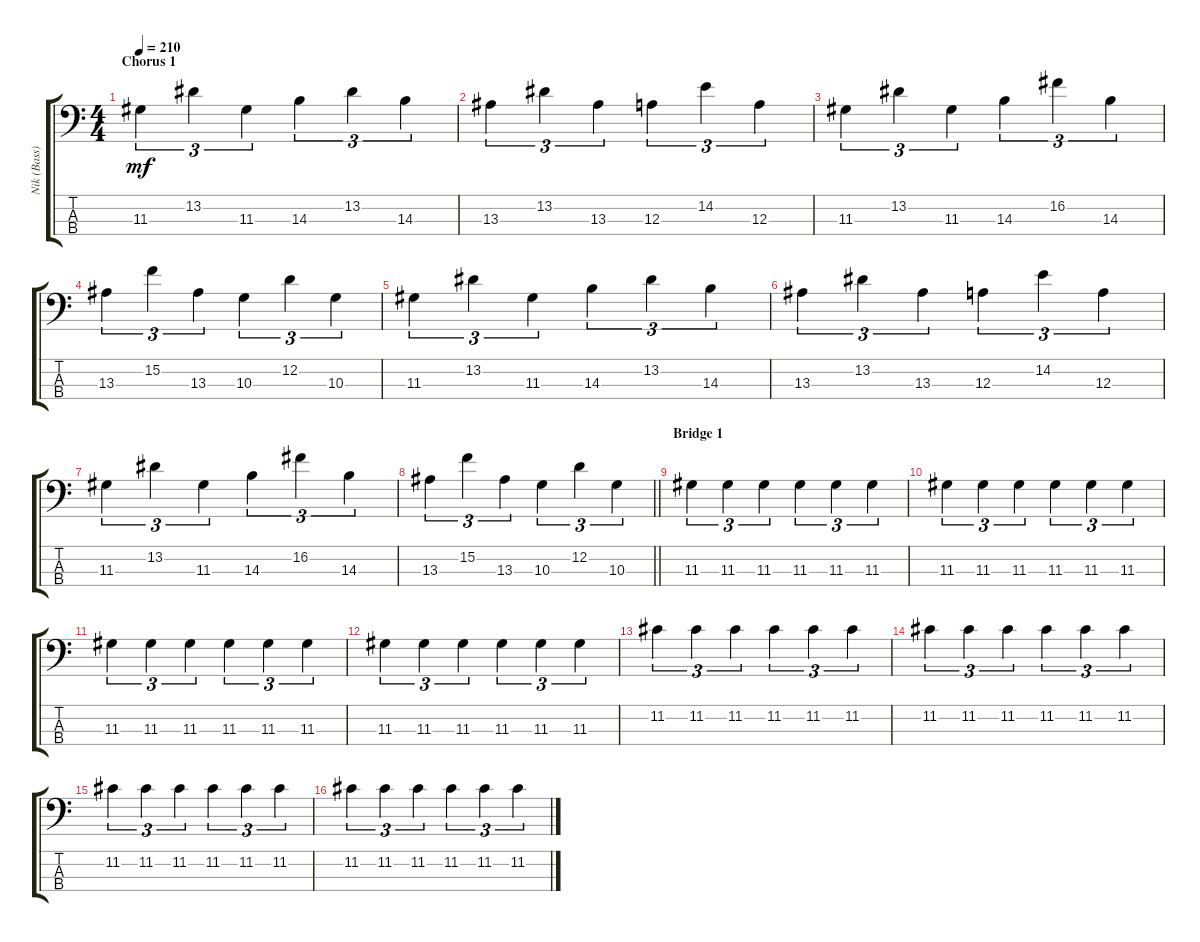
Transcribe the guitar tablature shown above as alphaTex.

\track ("Nik (Bass)" "Nik (Bass)") {instrument electricbassfinger}
\staff {score tabs}
\tuning (G2 D2 A1 E1) {hide}
\ts (4 4)
\section ("" "Chorus 1")
\tempo 210
\clef f4
\ks c
11.3.4{tu (3 2) dy mf} 13.2.4{tu (3 2)} 11.3.4{tu (3 2)} 14.3.4{tu (3 2)} 13.2.4{tu (3 2)} 14.3.4{tu (3 2)} |
13.3.4{tu (3 2)} 13.2.4{tu (3 2)} 13.3.4{tu (3 2)} 12.3.4{tu (3 2)} 14.2.4{tu (3 2)} 12.3.4{tu (3 2)} |
11.3.4{tu (3 2)} 13.2.4{tu (3 2)} 11.3.4{tu (3 2)} 14.3.4{tu (3 2)} 16.2.4{tu (3 2)} 14.3.4{tu (3 2)} |
13.3.4{tu (3 2)} 15.2.4{tu (3 2)} 13.3.4{tu (3 2)} 10.3.4{tu (3 2)} 12.2.4{tu (3 2)} 10.3.4{tu (3 2)} |
11.3.4{tu (3 2)} 13.2.4{tu (3 2)} 11.3.4{tu (3 2)} 14.3.4{tu (3 2)} 13.2.4{tu (3 2)} 14.3.4{tu (3 2)} |
13.3.4{tu (3 2)} 13.2.4{tu (3 2)} 13.3.4{tu (3 2)} 12.3.4{tu (3 2)} 14.2.4{tu (3 2)} 12.3.4{tu (3 2)} |
11.3.4{tu (3 2)} 13.2.4{tu (3 2)} 11.3.4{tu (3 2)} 14.3.4{tu (3 2)} 16.2.4{tu (3 2)} 14.3.4{tu (3 2)} |
\barLineRight lightlight
13.3.4{tu (3 2)} 15.2.4{tu (3 2)} 13.3.4{tu (3 2)} 10.3.4{tu (3 2)} 12.2.4{tu (3 2)} 10.3.4{tu (3 2)} |
\section ("" "Bridge 1")
11.3.4{tu (3 2)} 11.3.4{tu (3 2)} 11.3.4{tu (3 2)} 11.3.4{tu (3 2)} 11.3.4{tu (3 2)} 11.3.4{tu (3 2)} |
11.3.4{tu (3 2)} 11.3.4{tu (3 2)} 11.3.4{tu (3 2)} 11.3.4{tu (3 2)} 11.3.4{tu (3 2)} 11.3.4{tu (3 2)} |
11.3.4{tu (3 2)} 11.3.4{tu (3 2)} 11.3.4{tu (3 2)} 11.3.4{tu (3 2)} 11.3.4{tu (3 2)} 11.3.4{tu (3 2)} |
11.3.4{tu (3 2)} 11.3.4{tu (3 2)} 11.3.4{tu (3 2)} 11.3.4{tu (3 2)} 11.3.4{tu (3 2)} 11.3.4{tu (3 2)} |
11.2.4{tu (3 2)} 11.2.4{tu (3 2)} 11.2.4{tu (3 2)} 11.2.4{tu (3 2)} 11.2.4{tu (3 2)} 11.2.4{tu (3 2)} |
11.2.4{tu (3 2)} 11.2.4{tu (3 2)} 11.2.4{tu (3 2)} 11.2.4{tu (3 2)} 11.2.4{tu (3 2)} 11.2.4{tu (3 2)} |
11.2.4{tu (3 2)} 11.2.4{tu (3 2)} 11.2.4{tu (3 2)} 11.2.4{tu (3 2)} 11.2.4{tu (3 2)} 11.2.4{tu (3 2)} |
11.2.4{tu (3 2)} 11.2.4{tu (3 2)} 11.2.4{tu (3 2)} 11.2.4{tu (3 2)} 11.2.4{tu (3 2)} 11.2.4{tu (3 2)}
